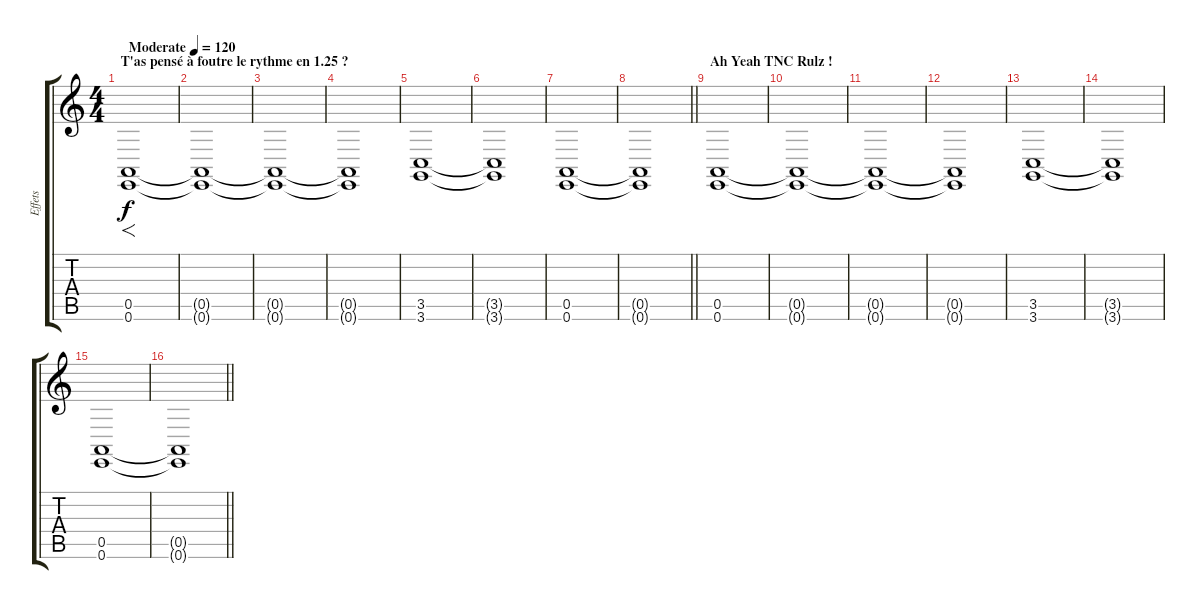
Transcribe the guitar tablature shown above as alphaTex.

\track ("Effets" "Effets") {instrument pad4choir}
\staff {score tabs}
\tuning (E4 B3 G3 D3 A2 E2) {hide}
\ts (4 4)
\section ("" "T'as pensé à foutre le rythme en 1.25 ?")
\tempo (120 "Moderate")
\clef g2
\ks c
(0.5 0.6).1{f dy f instrument pad4choir} |
(0.5{t} 0.6{t}).1 |
(0.5{t} 0.6{t}).1 |
(0.5{t} 0.6{t}).1 |
(3.5 3.6).1 |
(3.5{t} 3.6{t}).1 |
(0.5 0.6).1 |
\barLineRight lightlight
(0.5{t} 0.6{t}).1 |
\section ("" "Ah Yeah TNC Rulz !")
(0.5 0.6).1 |
(0.5{t} 0.6{t}).1 |
(0.5{t} 0.6{t}).1 |
(0.5{t} 0.6{t}).1 |
(3.5 3.6).1 |
(3.5{t} 3.6{t}).1 |
(0.5 0.6).1 |
\barLineRight lightlight
(0.5{t} 0.6{t}).1
